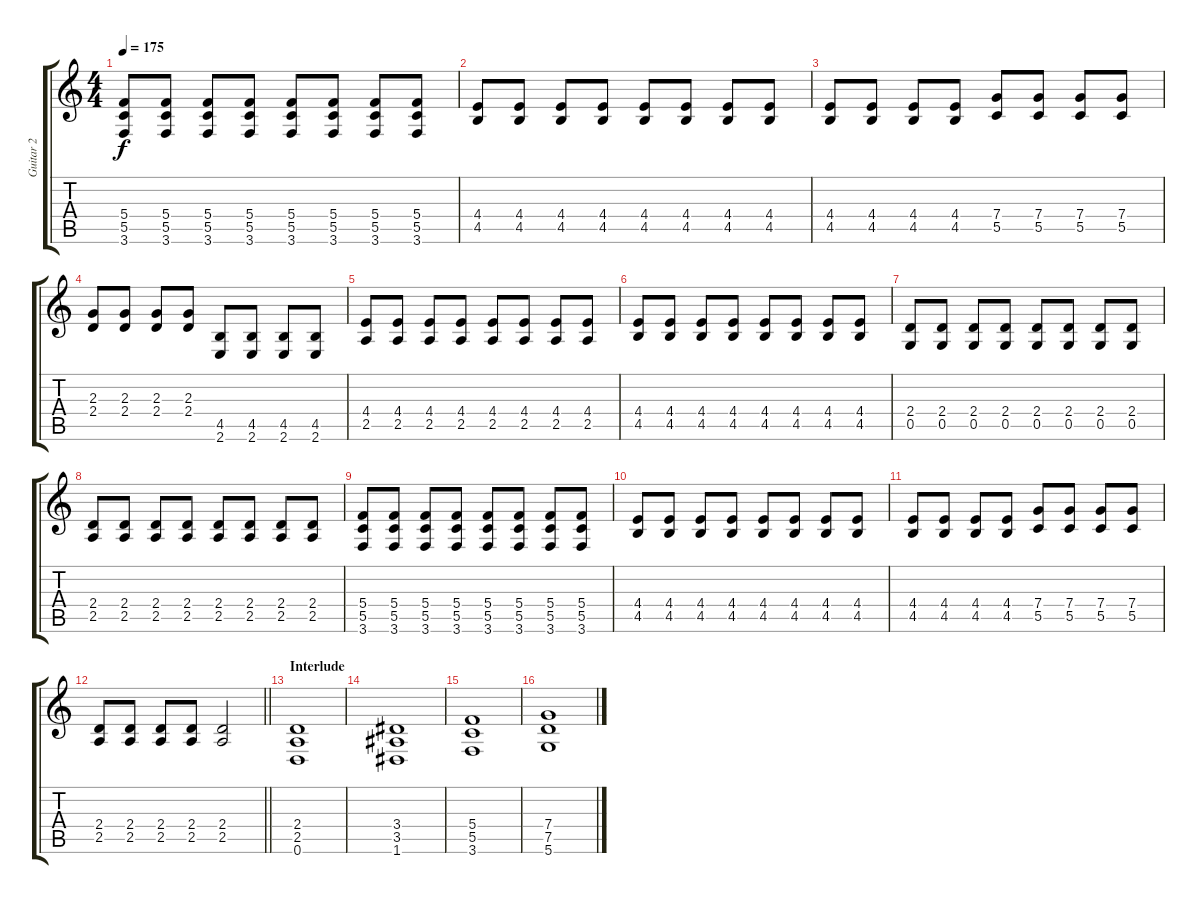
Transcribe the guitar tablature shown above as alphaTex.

\track ("Guitar 2" "Guitar 2") {instrument distortionguitar}
\staff {score tabs}
\tuning (D4 A3 F3 C3 G2 D2) {hide}
\ts (4 4)
\tempo 175
\clef g2
\ks c
(5.4 5.5 3.6).8{dy f} (5.4 5.5 3.6).8 (5.4 5.5 3.6).8 (5.4 5.5 3.6).8 (5.4 5.5 3.6).8 (5.4 5.5 3.6).8 (5.4 5.5 3.6).8 (5.4 5.5 3.6).8 |
(4.4 4.5).8 (4.4 4.5).8 (4.4 4.5).8 (4.4 4.5).8 (4.4 4.5).8 (4.4 4.5).8 (4.4 4.5).8 (4.4 4.5).8 |
(4.4 4.5).8 (4.4 4.5).8 (4.4 4.5).8 (4.4 4.5).8 (7.4 5.5).8 (7.4 5.5).8 (7.4 5.5).8 (7.4 5.5).8 |
(2.3 2.4).8 (2.3 2.4).8 (2.3 2.4).8 (2.3 2.4).8 (4.5 2.6).8 (4.5 2.6).8 (4.5 2.6).8 (4.5 2.6).8 |
(4.4 2.5).8 (4.4 2.5).8 (4.4 2.5).8 (4.4 2.5).8 (4.4 2.5).8 (4.4 2.5).8 (4.4 2.5).8 (4.4 2.5).8 |
(4.4 4.5).8 (4.4 4.5).8 (4.4 4.5).8 (4.4 4.5).8 (4.4 4.5).8 (4.4 4.5).8 (4.4 4.5).8 (4.4 4.5).8 |
(2.4 0.5).8 (2.4 0.5).8 (2.4 0.5).8 (2.4 0.5).8 (2.4 0.5).8 (2.4 0.5).8 (2.4 0.5).8 (2.4 0.5).8 |
(2.4 2.5).8 (2.4 2.5).8 (2.4 2.5).8 (2.4 2.5).8 (2.4 2.5).8 (2.4 2.5).8 (2.4 2.5).8 (2.4 2.5).8 |
(5.4 5.5 3.6).8 (5.4 5.5 3.6).8 (5.4 5.5 3.6).8 (5.4 5.5 3.6).8 (5.4 5.5 3.6).8 (5.4 5.5 3.6).8 (5.4 5.5 3.6).8 (5.4 5.5 3.6).8 |
(4.4 4.5).8 (4.4 4.5).8 (4.4 4.5).8 (4.4 4.5).8 (4.4 4.5).8 (4.4 4.5).8 (4.4 4.5).8 (4.4 4.5).8 |
(4.4 4.5).8 (4.4 4.5).8 (4.4 4.5).8 (4.4 4.5).8 (7.4 5.5).8 (7.4 5.5).8 (7.4 5.5).8 (7.4 5.5).8 |
\barLineRight lightlight
(2.4 2.5).8 (2.4 2.5).8 (2.4 2.5).8 (2.4 2.5).8 (2.4 2.5).2 |
\section ("" "Interlude")
(2.4 2.5 0.6).1 |
(3.4 3.5 1.6).1 |
(5.4 5.5 3.6).1 |
(7.4 7.5 5.6).1
